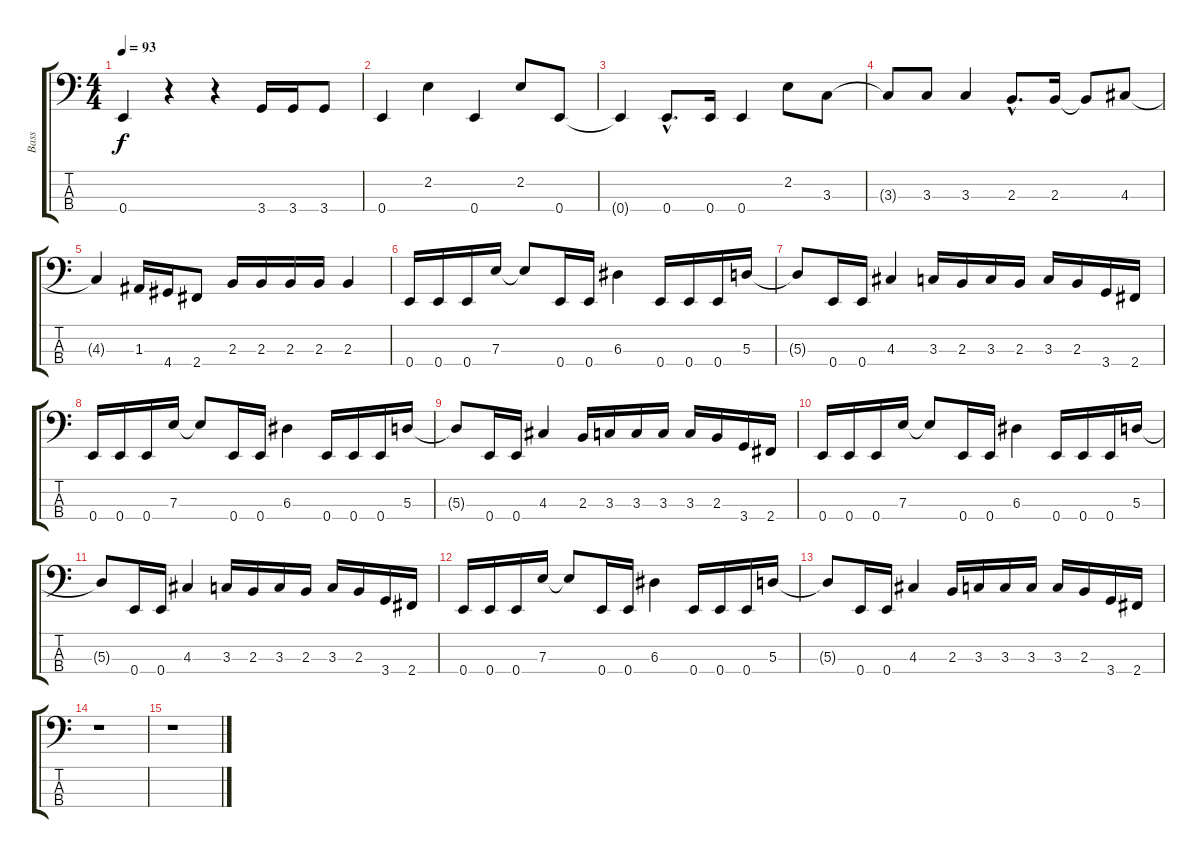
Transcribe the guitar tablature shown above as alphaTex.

\track ("Bass" "Bass") {instrument electricbassfinger}
\staff {score tabs}
\tuning (G2 D2 A1 E1) {hide}
\ts (4 4)
\tempo 93
\clef f4
\ks c
0.4.4{dy f} r.4 r.4 3.4.16 3.4.16 3.4.8 |
0.4.4 2.2.4 0.4.4 2.2.8 0.4.8 |
0.4{t}.4 0.4{hac}.8{d} 0.4.16 0.4.4 2.2.8 3.3.8 |
3.3{t}.8 3.3.8 3.3.4 2.3{hac}.8{d} 2.3.16 2.3{t}.8 4.3.8 |
4.3{t}.4 1.3.16 4.4.16 2.4.8 2.3.16 2.3.16 2.3.16 2.3.16 2.3.4 |
0.4.16 0.4.16 0.4.16 7.3.16 7.3{t}.8 0.4.16 0.4.16 6.3.4 0.4.16 0.4.16 0.4.16 5.3.16 |
5.3{t}.8 0.4.16 0.4.16 4.3.4 3.3.16 2.3.16 3.3.16 2.3.16 3.3.16 2.3.16 3.4.16 2.4.16 |
0.4.16 0.4.16 0.4.16 7.3.16 7.3{t}.8 0.4.16 0.4.16 6.3.4 0.4.16 0.4.16 0.4.16 5.3.16 |
5.3{t}.8 0.4.16 0.4.16 4.3.4 2.3.16 3.3.16 3.3.16 3.3.16 3.3.16 2.3.16 3.4.16 2.4.16 |
0.4.16 0.4.16 0.4.16 7.3.16 7.3{t}.8 0.4.16 0.4.16 6.3.4 0.4.16 0.4.16 0.4.16 5.3.16 |
5.3{t}.8 0.4.16 0.4.16 4.3.4 3.3.16 2.3.16 3.3.16 2.3.16 3.3.16 2.3.16 3.4.16 2.4.16 |
0.4.16 0.4.16 0.4.16 7.3.16 7.3{t}.8 0.4.16 0.4.16 6.3.4 0.4.16 0.4.16 0.4.16 5.3.16 |
5.3{t}.8 0.4.16 0.4.16 4.3.4 2.3.16 3.3.16 3.3.16 3.3.16 3.3.16 2.3.16 3.4.16 2.4.16 |
r.1 |
r.1
